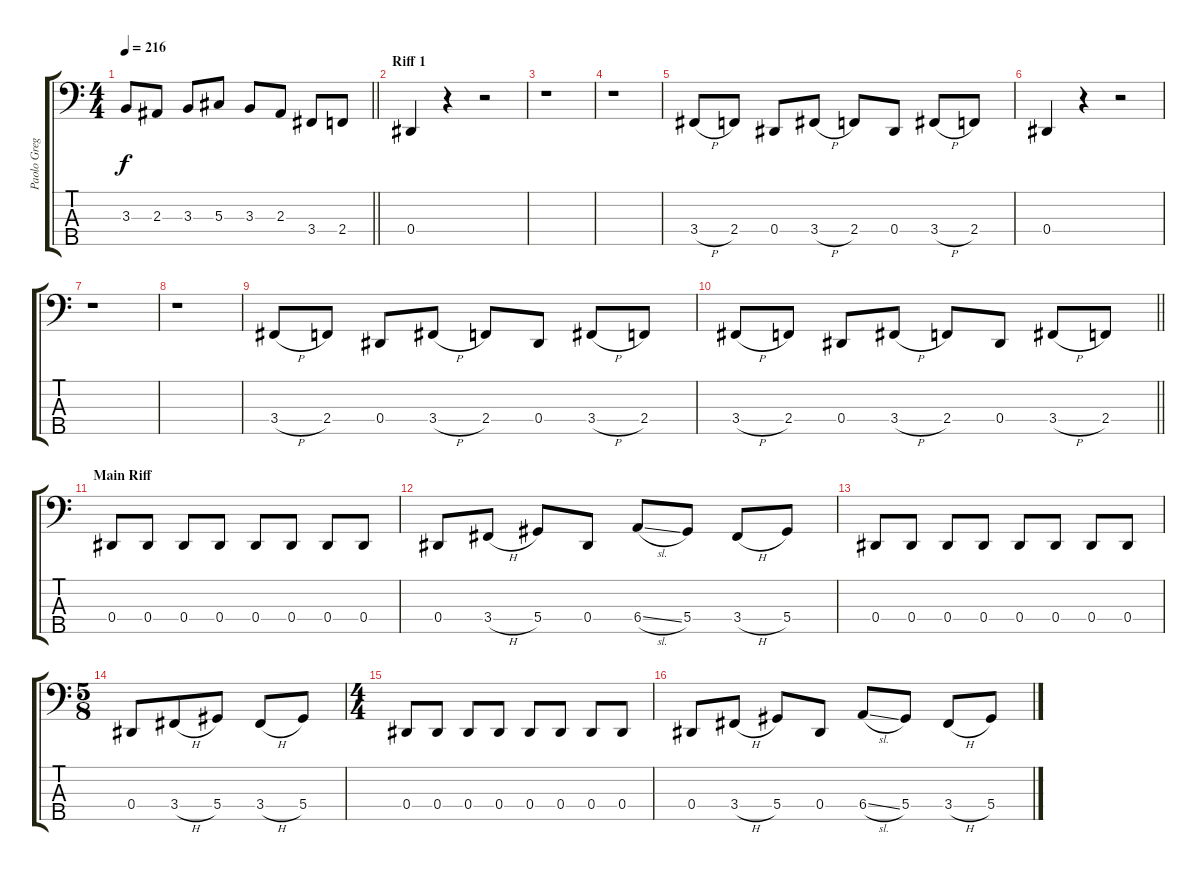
\track ("Paolo Gregoletto (Bass Guitar)" "Paolo Greg") {instrument electricbasspick}
\staff {score tabs}
\tuning (Gb2 Db2 Ab1 Eb1 Bb0) {hide}
\ts (4 4)
\tempo 216
\clef f4
\barLineRight lightlight
\ks c
3.3.8{dy f} 2.3.8 3.3.8 5.3.8 3.3.8 2.3.8 3.4.8 2.4.8 |
\section ("" "Riff 1")
0.4.4 r.4 r.2 |
r.1 |
r.1 |
3.4{h}.8 2.4.8 0.4.8 3.4{h}.8 2.4.8 0.4.8 3.4{h}.8 2.4.8 |
0.4.4 r.4 r.2 |
r.1 |
r.1 |
3.4{h}.8 2.4.8 0.4.8 3.4{h}.8 2.4.8 0.4.8 3.4{h}.8 2.4.8 |
\barLineRight lightlight
3.4{h}.8 2.4.8 0.4.8 3.4{h}.8 2.4.8 0.4.8 3.4{h}.8 2.4.8 |
\section ("" "Main Riff")
0.4.8 0.4.8 0.4.8 0.4.8 0.4.8 0.4.8 0.4.8 0.4.8 |
0.4.8 3.4{h}.8 5.4.8 0.4.8 6.4{sl}.8 5.4.8 3.4{h}.8 5.4.8 |
0.4.8 0.4.8 0.4.8 0.4.8 0.4.8 0.4.8 0.4.8 0.4.8 |
\ts (5 8)
0.4.8 3.4{h}.8 5.4.8 3.4{h}.8 5.4.8 |
\ts (4 4)
0.4.8 0.4.8 0.4.8 0.4.8 0.4.8 0.4.8 0.4.8 0.4.8 |
0.4.8 3.4{h}.8 5.4.8 0.4.8 6.4{sl}.8 5.4.8 3.4{h}.8 5.4.8
